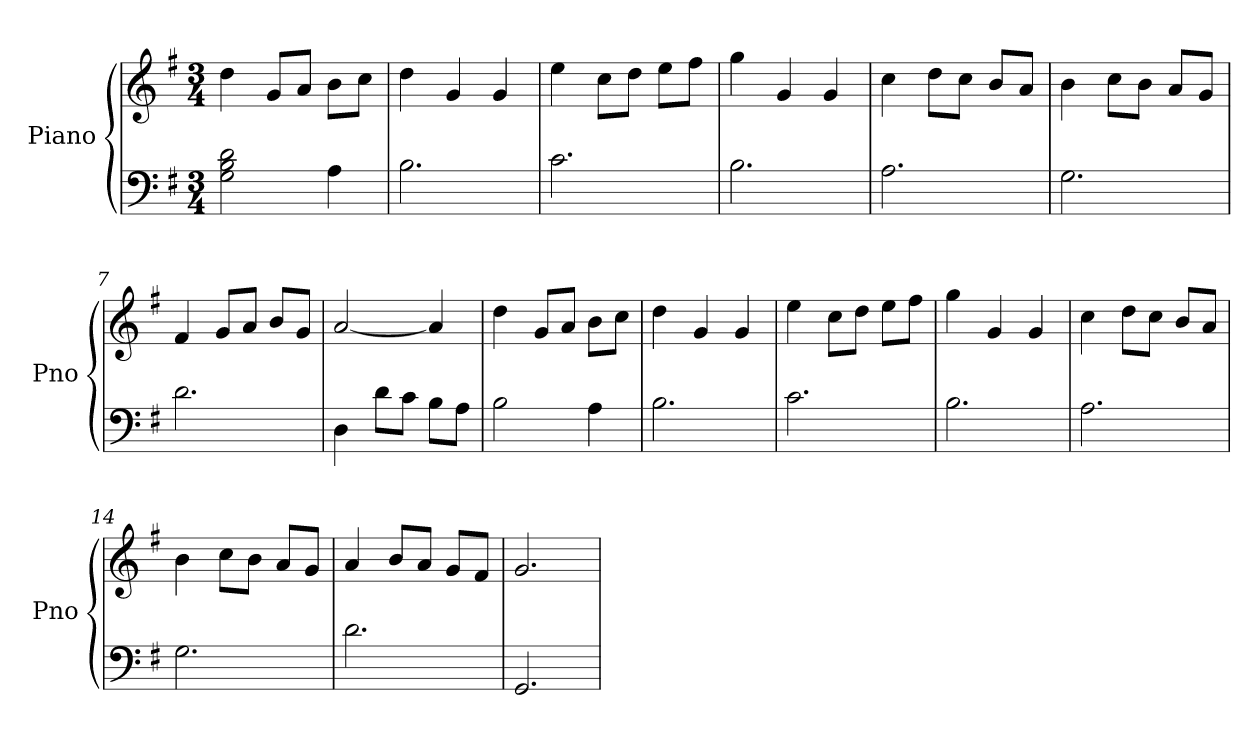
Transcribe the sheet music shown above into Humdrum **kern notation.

**kern	**kern
*part2	*part1
*staff2	*staff1
*I"Piano	*I"Piano
*I'Pno	*I'Pno
*clefF4	*clefG2
*k[f#]	*k[f#]
*M3/4	*M3/4
=1	=1
2G\ 2B\ 2d\	4dd\
.	8g/L
.	8a/J
4A\	8b\L
.	8cc\J
=2	=2
2.B\	4dd\
.	4g/
.	4g/
=3	=3
2.c\	4ee\
.	8cc\L
.	8dd\J
.	8ee\L
.	8ff#\J
=4	=4
2.B\	4gg\
.	4g/
.	4g/
!!LO:LB:g=z
=5	=5
2.A\	4cc\
.	8dd\L
.	8cc\J
.	8b/L
.	8a/J
=6	=6
2.G\	4b\
.	8cc\L
.	8b\J
.	8a/L
.	8g/J
=7	=7
2.d\	4f#/
.	8g/L
.	8a/J
.	8b/L
.	8g/J
=8	=8
4D\	[2a/
8d\L	.
8c\J	.
8B\L	4a/]
8A\J	.
!!LO:LB:g=z
=9	=9
2B\	4dd\
.	8g/L
.	8a/J
4A\	8b\L
.	8cc\J
=10	=10
2.B\	4dd\
.	4g/
.	4g/
=11	=11
2.c\	4ee\
.	8cc\L
.	8dd\J
.	8ee\L
.	8ff#\J
=12	=12
2.B\	4gg\
.	4g/
.	4g/
!!LO:LB:g=z
=13	=13
2.A\	4cc\
.	8dd\L
.	8cc\J
.	8b/L
.	8a/J
=14	=14
2.G\	4b\
.	8cc\L
.	8b\J
.	8a/L
.	8g/J
=15	=15
2.d\	4a/
.	8b/L
.	8a/J
.	8g/L
.	8f#/J
=16	=16
2.GG/	2.g/
=	=
*-	*-
